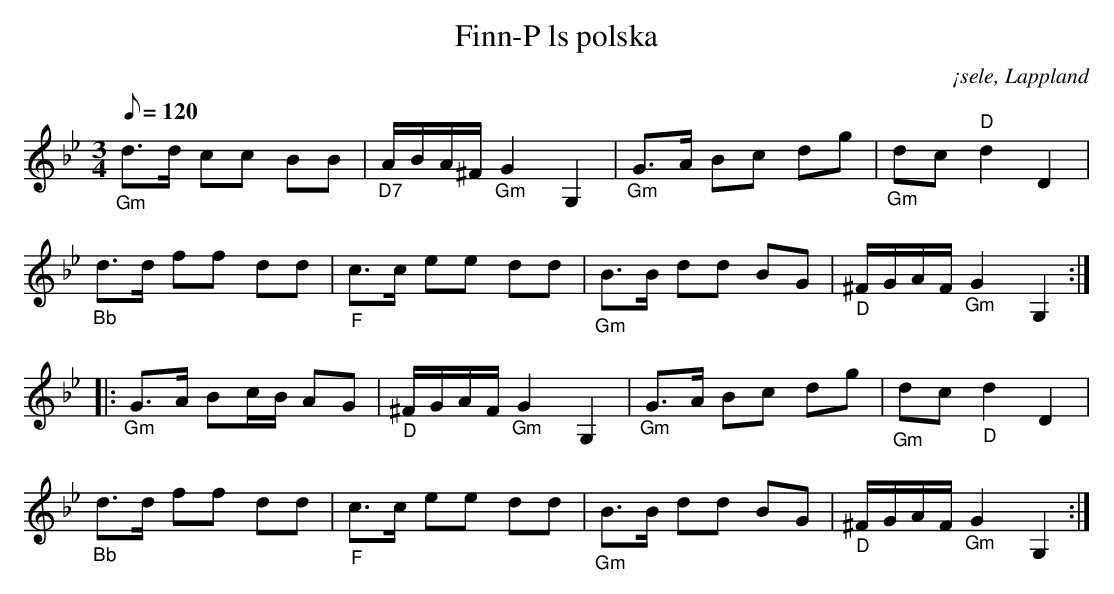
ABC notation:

X:1
T:Finn-P ls polska
O:¡sele, Lappland
M:3/4
L:1/8
Q:120
K:Gm
"_Gm" d>d cc BB | "_D7" A/2B/2A/2^F/2 "_Gm" G2 G,2 | "_Gm" G>A Bc dg | "_Gm" dc "D" d2 D2 |
"_Bb" d>d ff dd | "_F" c>c ee dd | "_Gm" B>B dd BG | "_D" ^F/2G/2A/2F/2 "_Gm" G2 G,2 :|
|: "_Gm" G>A Bc/2B/2 AG | "_D" ^F/2G/2A/2F/2 "_Gm" G2 G,2 | "_Gm" G>A Bc dg | "_Gm" dc "_D" d2 D2 |
"_Bb" d>d ff dd | "_F" c>c ee dd | "_Gm" B>B dd BG | "_D" ^F/2G/2A/2F/2 "_Gm" G2 G,2 :|
